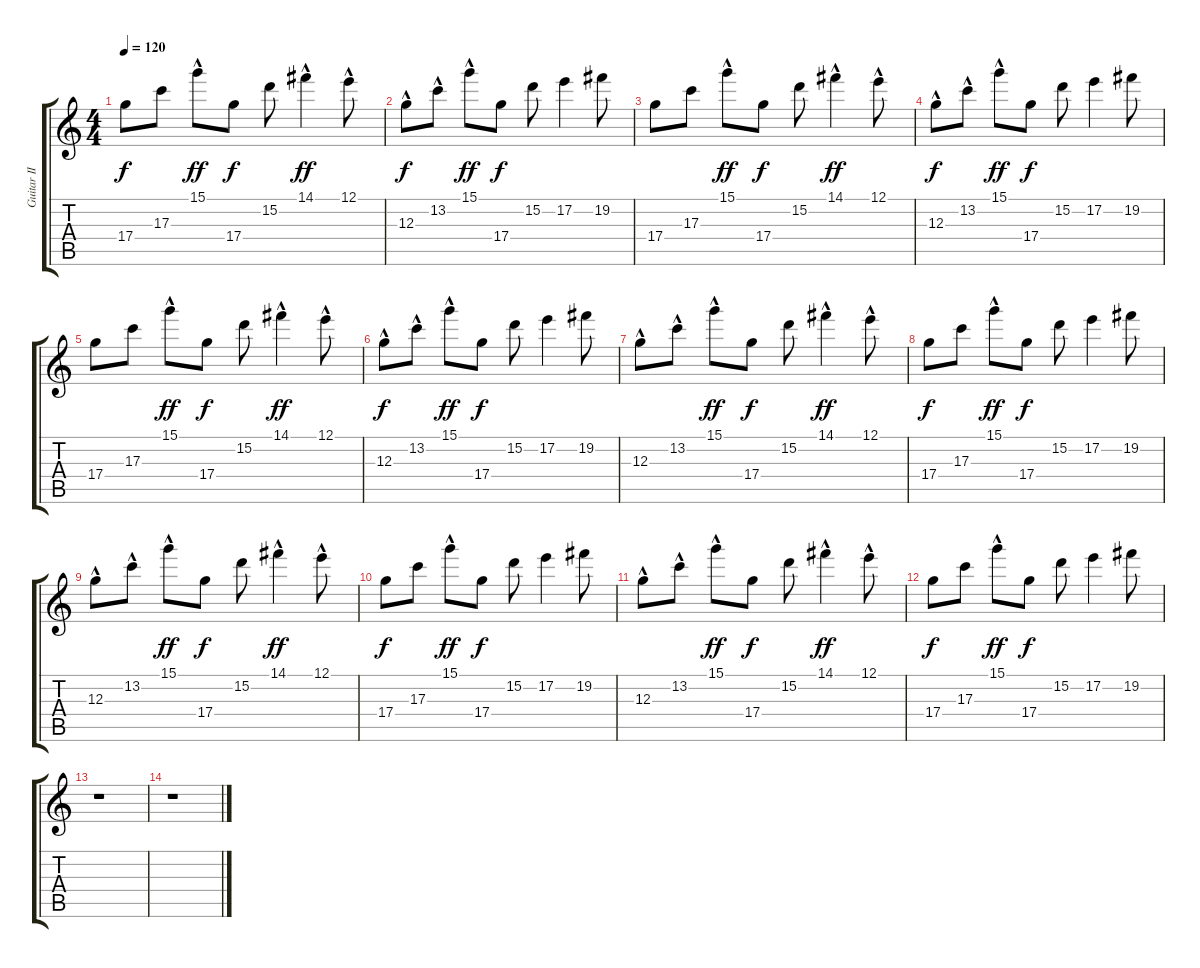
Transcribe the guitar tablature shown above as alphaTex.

\track ("Guitar II" "Guitar II") {instrument overdrivenguitar}
\staff {score tabs}
\tuning (E4 B3 G3 D3 A2 E2) {hide}
\ts (4 4)
\tempo 120
\clef g2
\ks c
17.4.8{dy f} 17.3.8 15.1{hac}.8{dy ff} 17.4.8{dy f} 15.2.8 14.1{hac}.4{dy ff} 12.1{hac}.8 |
12.3{hac}.8{dy f} 13.2{hac}.8 15.1{hac}.8{dy ff} 17.4.8{dy f} 15.2.8 17.2.4 19.2.8 |
17.4.8 17.3.8 15.1{hac}.8{dy ff} 17.4.8{dy f} 15.2.8 14.1{hac}.4{dy ff} 12.1{hac}.8 |
12.3{hac}.8{dy f} 13.2{hac}.8 15.1{hac}.8{dy ff} 17.4.8{dy f} 15.2.8 17.2.4 19.2.8 |
17.4.8 17.3.8 15.1{hac}.8{dy ff} 17.4.8{dy f} 15.2.8 14.1{hac}.4{dy ff} 12.1{hac}.8 |
12.3{hac}.8{dy f} 13.2{hac}.8 15.1{hac}.8{dy ff} 17.4.8{dy f} 15.2.8 17.2.4 19.2.8 |
12.3{hac}.8 13.2{hac}.8 15.1{hac}.8{dy ff} 17.4.8{dy f} 15.2.8 14.1{hac}.4{dy ff} 12.1{hac}.8 |
17.4.8{dy f volume 2} 17.3.8 15.1{hac}.8{dy ff} 17.4.8{dy f} 15.2.8{volume 2} 17.2.4{volume 2} 19.2.8{volume 2} |
12.3{hac}.8{volume 2} 13.2{hac}.8{volume 1} 15.1{hac}.8{dy ff} 17.4.8{dy f} 15.2.8 14.1{hac}.4{dy ff volume 1} 12.1{hac}.8{volume 1} |
17.4.8{dy f} 17.3.8{volume 1} 15.1{hac}.8{dy ff volume 1} 17.4.8{dy f volume 1} 15.2.8{volume 0} 17.2.4{volume 0} 19.2.8{volume 0} |
12.3{hac}.8{volume 0} 13.2{hac}.8 15.1{hac}.8{dy ff} 17.4.8{dy f} 15.2.8 14.1{hac}.4{dy ff} 12.1{hac}.8 |
17.4.8{dy f} 17.3.8 15.1{hac}.8{dy ff} 17.4.8{dy f} 15.2.8 17.2.4 19.2.8 |
r.1 |
r.1
